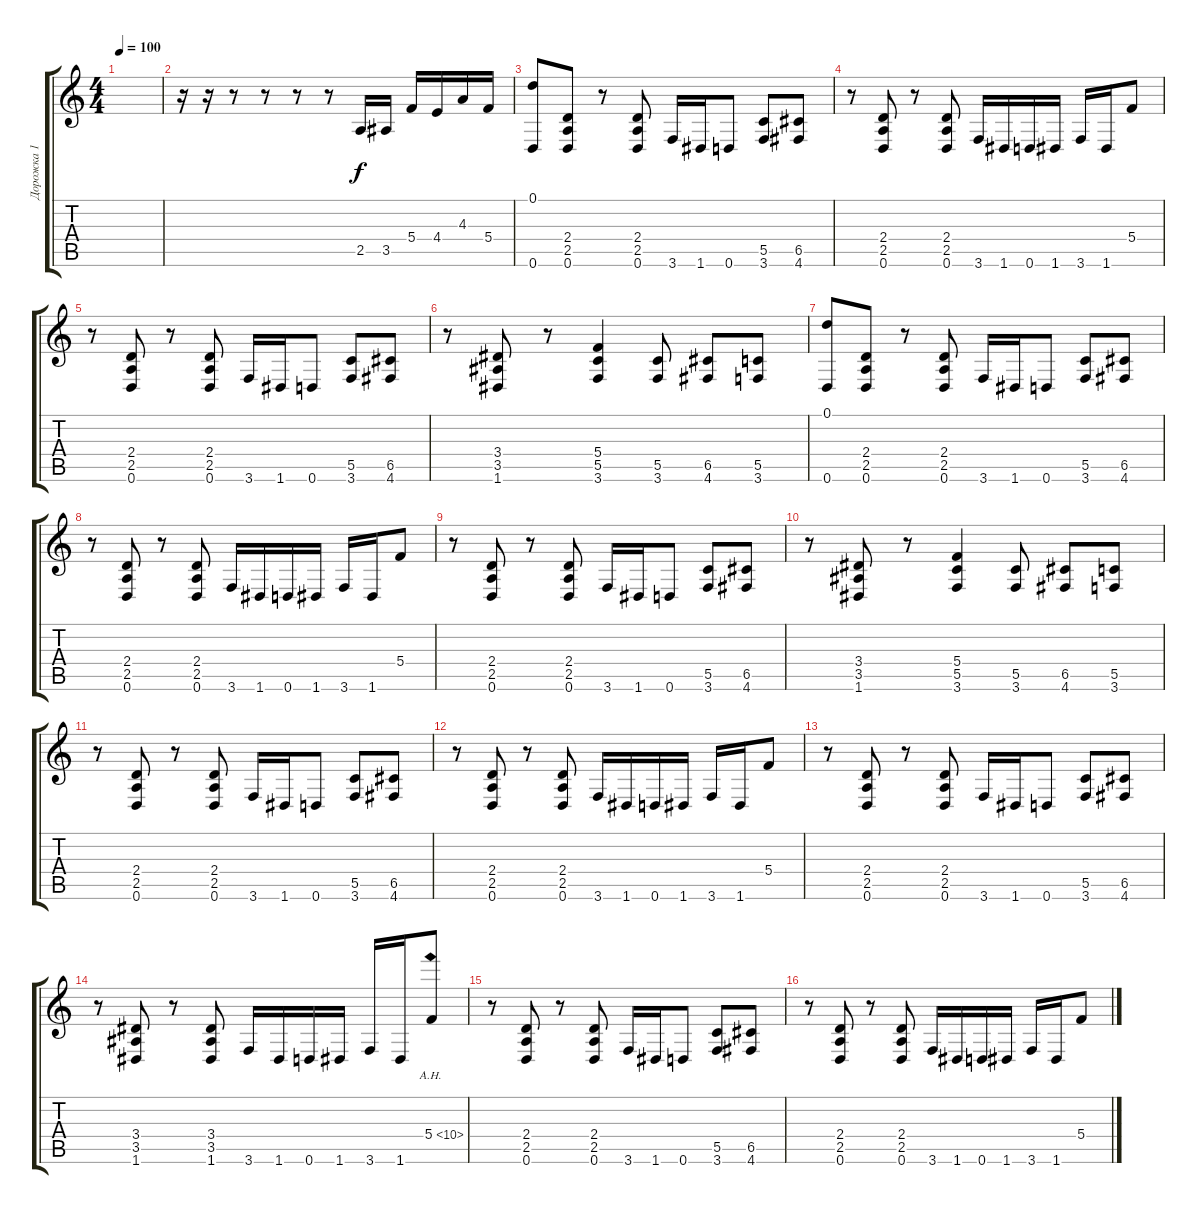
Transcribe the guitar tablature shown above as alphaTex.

\track ("Дорожка 1" "Дорожка 1") {instrument distortionguitar}
\staff {score tabs}
\tuning (D4 A3 F3 C3 G2 D2) {hide}
\ts (4 4)
\tempo 100
\clef g2
\ks c
|
r.16 r.16 r.8 r.8 r.8 r.8 2.5.16 3.5.16 5.4.16 4.4.16 4.3.16 5.4.16 |
(0.1 0.6).8 (2.4 2.5 0.6).8 r.8 (2.4 2.5 0.6).8 3.6.16 1.6.16 0.6.8 (5.5 3.6).8 (6.5 4.6).8 |
r.8 (2.4 2.5 0.6).8 r.8 (2.4 2.5 0.6).8 3.6.16 1.6.16 0.6.16 1.6.16 3.6.16 1.6.16 5.4.8 |
r.8 (2.4 2.5 0.6).8 r.8 (2.4 2.5 0.6).8 3.6.16 1.6.16 0.6.8 (5.5 3.6).8 (6.5 4.6).8 |
r.8 (3.4 3.5 1.6).8 r.8 (5.4 5.5 3.6).4 (5.5 3.6).8 (6.5 4.6).8 (5.5 3.6).8 |
(0.1 0.6).8 (2.4 2.5 0.6).8 r.8 (2.4 2.5 0.6).8 3.6.16 1.6.16 0.6.8 (5.5 3.6).8 (6.5 4.6).8 |
r.8 (2.4 2.5 0.6).8 r.8 (2.4 2.5 0.6).8 3.6.16 1.6.16 0.6.16 1.6.16 3.6.16 1.6.16 5.4.8 |
r.8 (2.4 2.5 0.6).8 r.8 (2.4 2.5 0.6).8 3.6.16 1.6.16 0.6.8 (5.5 3.6).8 (6.5 4.6).8 |
r.8 (3.4 3.5 1.6).8 r.8 (5.4 5.5 3.6).4 (5.5 3.6).8 (6.5 4.6).8 (5.5 3.6).8 |
r.8 (2.4 2.5 0.6).8 r.8 (2.4 2.5 0.6).8 3.6.16 1.6.16 0.6.8 (5.5 3.6).8 (6.5 4.6).8 |
r.8 (2.4 2.5 0.6).8 r.8 (2.4 2.5 0.6).8 3.6.16 1.6.16 0.6.16 1.6.16 3.6.16 1.6.16 5.4.8 |
r.8 (2.4 2.5 0.6).8 r.8 (2.4 2.5 0.6).8 3.6.16 1.6.16 0.6.8 (5.5 3.6).8 (6.5 4.6).8 |
r.8 (3.4 3.5 1.6).8 r.8 (3.4 3.5 1.6).8 3.6.16 1.6.16 0.6.16 1.6.16 3.6.16 1.6.16 5.4{ah 5}.8 |
r.8 (2.4 2.5 0.6).8 r.8 (2.4 2.5 0.6).8 3.6.16 1.6.16 0.6.8 (5.5 3.6).8 (6.5 4.6).8 |
r.8 (2.4 2.5 0.6).8 r.8 (2.4 2.5 0.6).8 3.6.16 1.6.16 0.6.16 1.6.16 3.6.16 1.6.16 5.4.8
